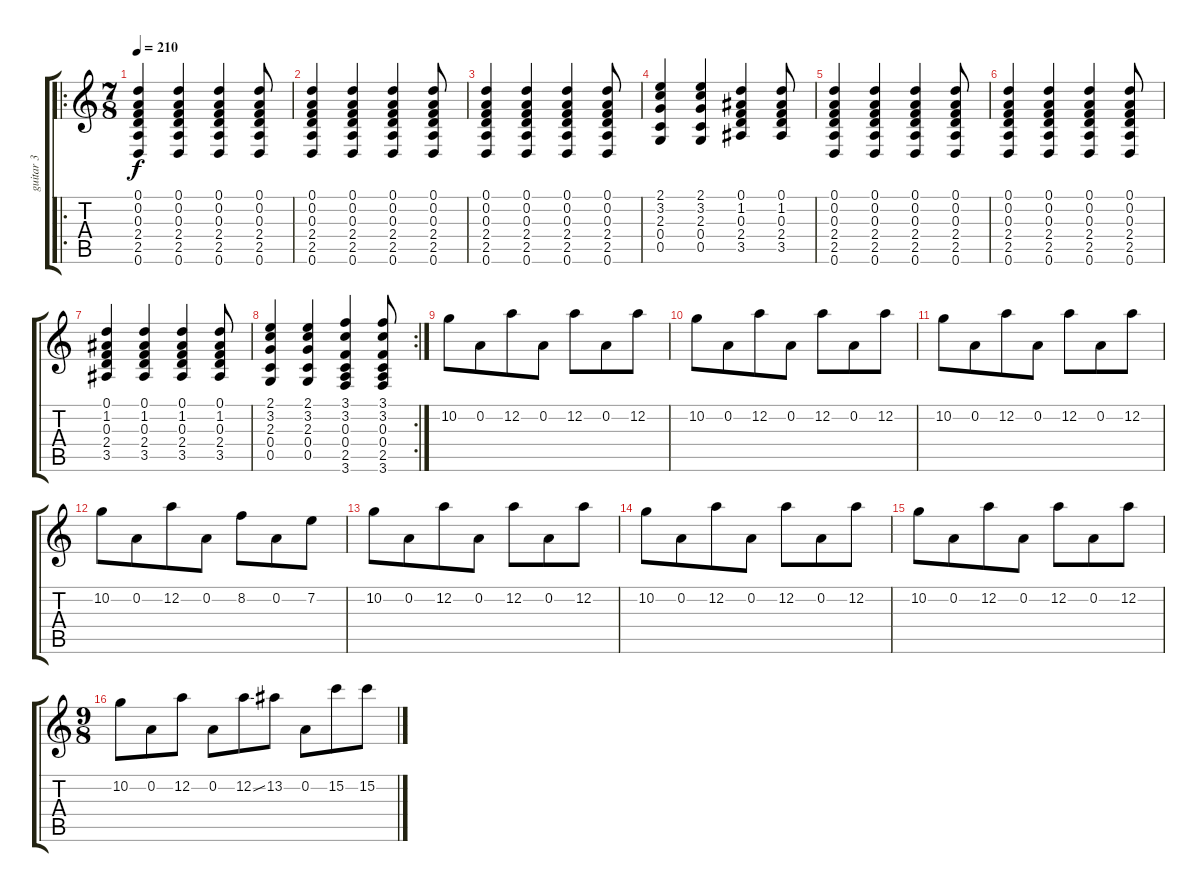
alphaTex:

\track ("guitar 3" "guitar 3") {instrument distortionguitar}
\staff {score tabs}
\tuning (D4 A3 F3 C3 G2 D2) {hide}
\ro
\ts (7 8)
\tempo 210
\clef g2
\ks c
(0.1 0.2 0.3 2.4 2.5 0.6).4{dy f volume 8 instrument acousticguitarsteel} (0.1 0.2 0.3 2.4 2.5 0.6).4 (0.1 0.2 0.3 2.4 2.5 0.6).4 (0.1 0.2 0.3 2.4 2.5 0.6).8 |
(0.1 0.2 0.3 2.4 2.5 0.6).4 (0.1 0.2 0.3 2.4 2.5 0.6).4 (0.1 0.2 0.3 2.4 2.5 0.6).4 (0.1 0.2 0.3 2.4 2.5 0.6).8 |
(0.1 0.2 0.3 2.4 2.5 0.6).4 (0.1 0.2 0.3 2.4 2.5 0.6).4 (0.1 0.2 0.3 2.4 2.5 0.6).4 (0.1 0.2 0.3 2.4 2.5 0.6).8 |
(2.1 3.2 2.3 0.4 0.5).4 (2.1 3.2 2.3 0.4 0.5).4 (0.1 1.2 0.3 2.4 3.5).4 (0.1 1.2 0.3 2.4 3.5).8 |
(0.1 0.2 0.3 2.4 2.5 0.6).4{instrument acousticguitarsteel} (0.1 0.2 0.3 2.4 2.5 0.6).4 (0.1 0.2 0.3 2.4 2.5 0.6).4 (0.1 0.2 0.3 2.4 2.5 0.6).8 |
(0.1 0.2 0.3 2.4 2.5 0.6).4 (0.1 0.2 0.3 2.4 2.5 0.6).4 (0.1 0.2 0.3 2.4 2.5 0.6).4 (0.1 0.2 0.3 2.4 2.5 0.6).8 |
(0.1 1.2 0.3 2.4 3.5).4 (0.1 1.2 0.3 2.4 3.5).4 (0.1 1.2 0.3 2.4 3.5).4 (0.1 1.2 0.3 2.4 3.5).8 |
\rc 2
(2.1 3.2 2.3 0.4 0.5).4 (2.1 3.2 2.3 0.4 0.5).4 (3.1 3.2 0.3 0.4 2.5 3.6).4 (3.1 3.2 0.3 0.4 2.5 3.6).8 |
10.2.8{volume 12 instrument distortionguitar} 0.2.8 12.2.8 0.2.8 12.2.8 0.2.8 12.2.8 |
10.2.8 0.2.8 12.2.8 0.2.8 12.2.8 0.2.8 12.2.8 |
10.2.8 0.2.8 12.2.8 0.2.8 12.2.8 0.2.8 12.2.8 |
10.2.8 0.2.8 12.2.8 0.2.8 8.2.8 0.2.8 7.2.8 |
10.2.8 0.2.8 12.2.8 0.2.8 12.2.8 0.2.8 12.2.8 |
10.2.8 0.2.8 12.2.8 0.2.8 12.2.8 0.2.8 12.2.8 |
10.2.8 0.2.8 12.2.8 0.2.8 12.2.8 0.2.8 12.2.8 |
\ts (9 8)
10.2.8 0.2.8 12.2.8 0.2.8 12.2{ss}.8 13.2.8 0.2.8 15.2.8 15.2.8
